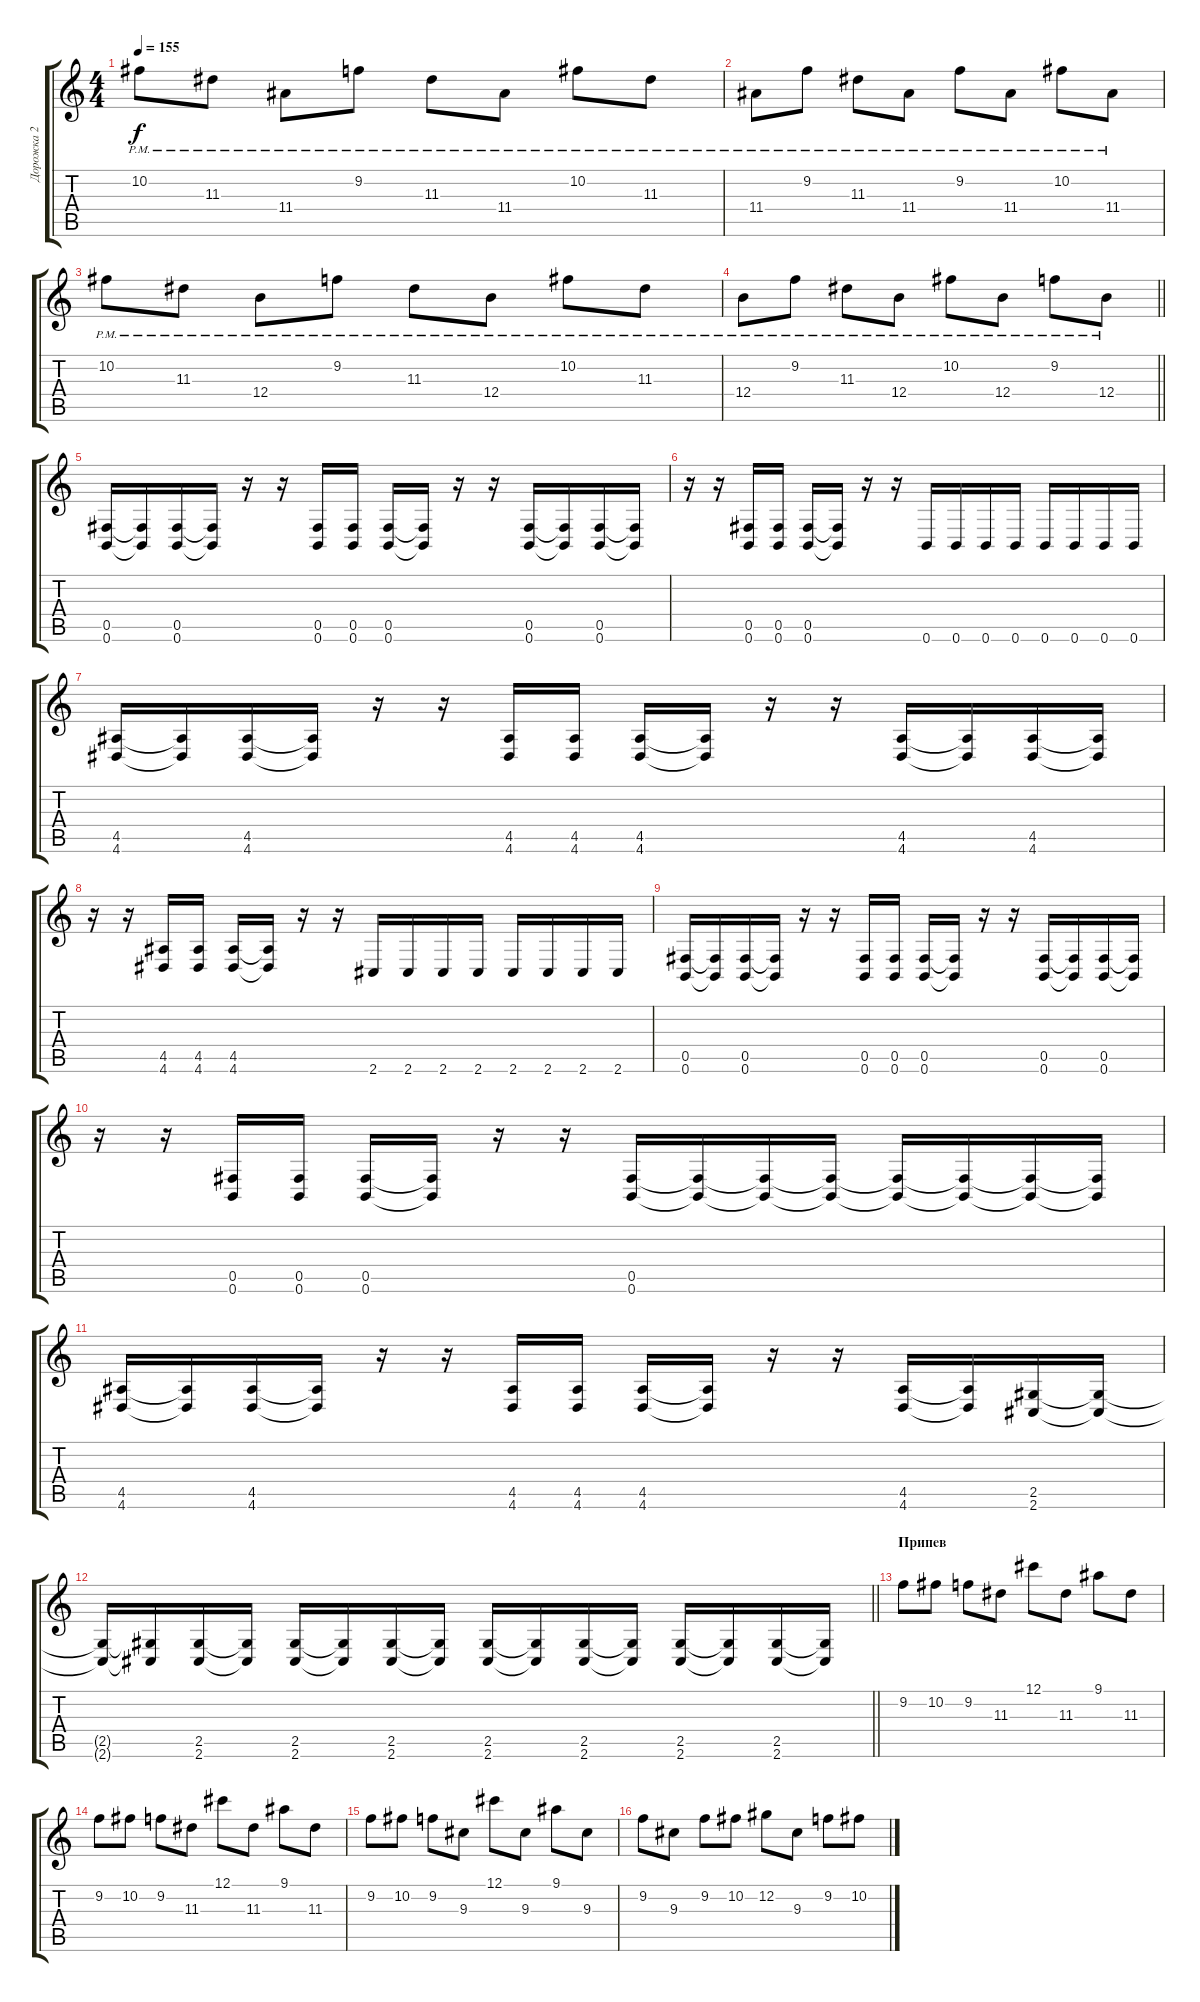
\track ("Дорожка 2" "Дорожка 2") {instrument distortionguitar}
\staff {score tabs}
\tuning (Db4 Ab3 E3 B2 Gb2 B1) {hide}
\ts (4 4)
\tempo 155
\clef g2
\ks c
10.2{pm}.8{dy f} 11.3{pm}.8 11.4{pm}.8 9.2{pm}.8 11.3{pm}.8 11.4{pm}.8 10.2{pm}.8 11.3{pm}.8 |
11.4{pm}.8 9.2{pm}.8 11.3{pm}.8 11.4{pm}.8 9.2{pm}.8 11.4{pm}.8 10.2{pm}.8 11.4{pm}.8 |
10.2{pm}.8 11.3{pm}.8 12.4{pm}.8 9.2{pm}.8 11.3{pm}.8 12.4{pm}.8 10.2{pm}.8 11.3{pm}.8 |
\barLineRight lightlight
12.4{pm}.8 9.2{pm}.8 11.3{pm}.8 12.4{pm}.8 10.2{pm}.8 12.4{pm}.8 9.2{pm}.8 12.4{pm}.8 |
(0.5 0.6).16 (0.5{t} 0.6{t}).16 (0.5 0.6).16 (0.5{t} 0.6{t}).16 r.16 r.16 (0.5 0.6).16 (0.5 0.6).16 (0.5 0.6).16 (0.5{t} 0.6{t}).16 r.16 r.16 (0.5 0.6).16 (0.5{t} 0.6{t}).16 (0.5 0.6).16 (0.5{t} 0.6{t}).16 |
r.16 r.16 (0.5 0.6).16 (0.5 0.6).16 (0.5 0.6).16 (0.5{t} 0.6{t}).16 r.16 r.16 0.6.16 0.6.16 0.6.16 0.6.16 0.6.16 0.6.16 0.6.16 0.6.16 |
(4.5 4.6).16 (4.5{t} 4.6{t}).16 (4.5 4.6).16 (4.5{t} 4.6{t}).16 r.16 r.16 (4.5 4.6).16 (4.5 4.6).16 (4.5 4.6).16 (4.5{t} 4.6{t}).16 r.16 r.16 (4.5 4.6).16 (4.5{t} 4.6{t}).16 (4.5 4.6).16 (4.5{t} 4.6{t}).16 |
r.16 r.16 (4.5 4.6).16 (4.5 4.6).16 (4.5 4.6).16 (4.5{t} 4.6{t}).16 r.16 r.16 2.6.16 2.6.16 2.6.16 2.6.16 2.6.16 2.6.16 2.6.16 2.6.16 |
(0.5 0.6).16 (0.5{t} 0.6{t}).16 (0.5 0.6).16 (0.5{t} 0.6{t}).16 r.16 r.16 (0.5 0.6).16 (0.5 0.6).16 (0.5 0.6).16 (0.5{t} 0.6{t}).16 r.16 r.16 (0.5 0.6).16 (0.5{t} 0.6{t}).16 (0.5 0.6).16 (0.5{t} 0.6{t}).16 |
r.16 r.16 (0.5 0.6).16 (0.5 0.6).16 (0.5 0.6).16 (0.5{t} 0.6{t}).16 r.16 r.16 (0.5 0.6).16 (0.5{t} 0.6{t}).16 (0.5{t} 0.6{t}).16 (0.5{t} 0.6{t}).16 (0.5{t} 0.6{t}).16 (0.5{t} 0.6{t}).16 (0.5{t} 0.6{t}).16 (0.5{t} 0.6{t}).16 |
(4.5 4.6).16 (4.5{t} 4.6{t}).16 (4.5 4.6).16 (4.5{t} 4.6{t}).16 r.16 r.16 (4.5 4.6).16 (4.5 4.6).16 (4.5 4.6).16 (4.5{t} 4.6{t}).16 r.16 r.16 (4.5 4.6).16 (4.5{t} 4.6{t}).16 (2.5 2.6).16 (2.5{t} 2.6{t}).16 |
\barLineRight lightlight
(2.5{t} 2.6{t}).16 (2.5{t} 2.6{t}).16 (2.5 2.6).16 (2.5{t} 2.6{t}).16 (2.5 2.6).16 (2.5{t} 2.6{t}).16 (2.5 2.6).16 (2.5{t} 2.6{t}).16 (2.5 2.6).16 (2.5{t} 2.6{t}).16 (2.5 2.6).16 (2.5{t} 2.6{t}).16 (2.5 2.6).16 (2.5{t} 2.6{t}).16 (2.5 2.6).16 (2.5{t} 2.6{t}).16 |
\section ("" "Припев")
9.2.8 10.2.8 9.2.8 11.3.8 12.1.8 11.3.8 9.1.8 11.3.8 |
9.2.8 10.2.8 9.2.8 11.3.8 12.1.8 11.3.8 9.1.8 11.3.8 |
9.2.8 10.2.8 9.2.8 9.3.8 12.1.8 9.3.8 9.1.8 9.3.8 |
9.2.8 9.3.8 9.2.8 10.2.8 12.2.8 9.3.8 9.2.8 10.2.8
